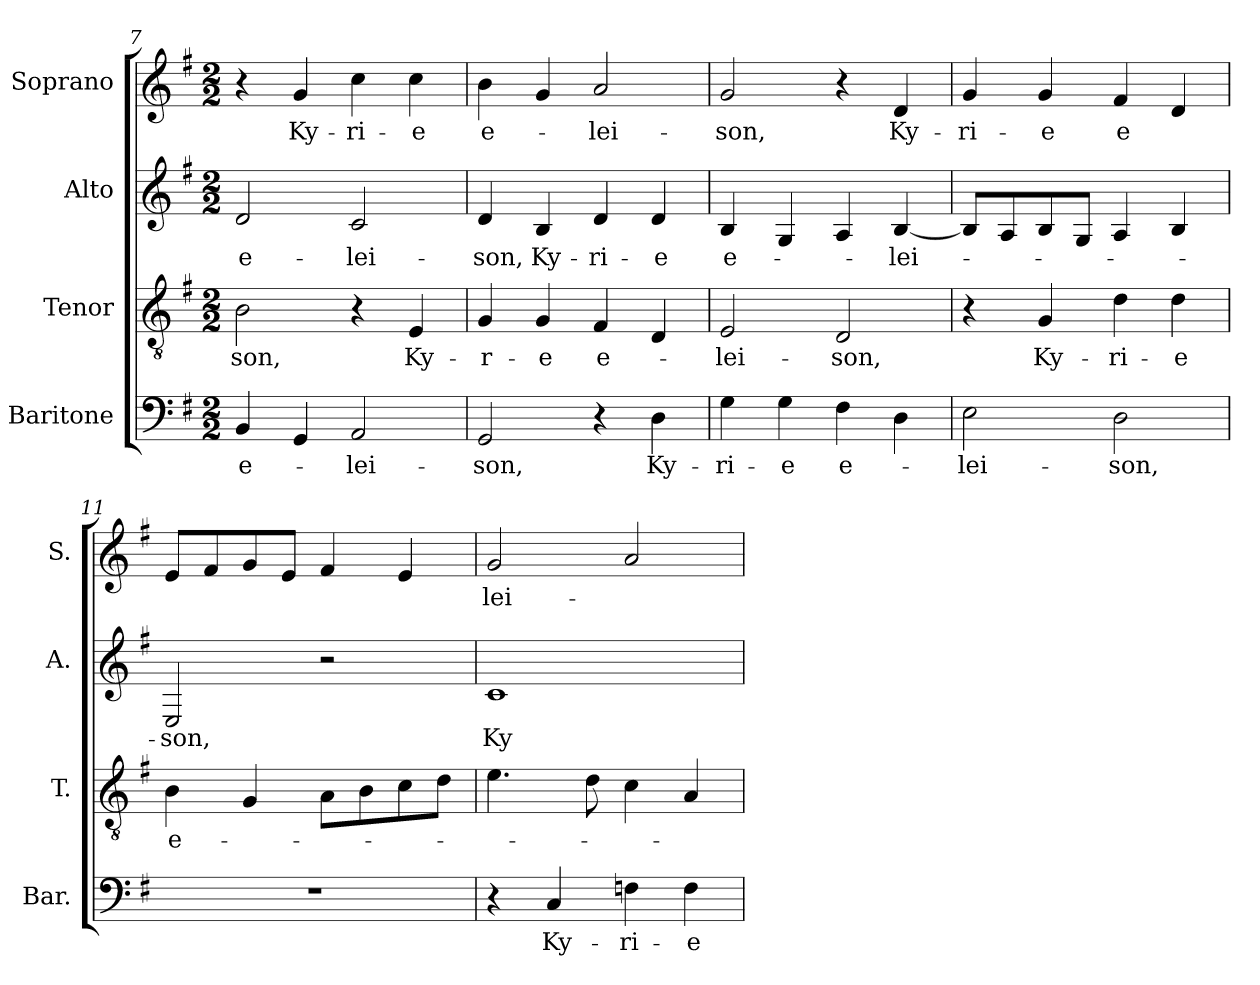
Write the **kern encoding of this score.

**kern	**text	**kern	**text	**kern	**text	**kern	**text
*part4	*part4	*part3	*part3	*part2	*part2	*part1	*part1
*staff4	*staff4	*staff3	*staff3	*staff2	*staff2	*staff1	*staff1
*I"Baritone	*	*I"Tenor	*	*I"Alto	*	*I"Soprano	*
*I'Bar.	*	*I'T.	*	*I'A.	*	*I'S.	*
*clefF4	*	*clefGv2	*	*clefG2	*	*clefG2	*
*	*	*ITrd7c12	*	*	*	*	*
*k[f#]	*	*k[f#]	*	*k[f#]	*	*k[f#]	*
*G:	*	*G:	*	*G:	*	*G:	*
*M2/2	*	*M2/2	*	*M2/2	*	*M2/2	*
=7	=7	=7	=7	=7	=7	=7	=7
!	!LO:LY:b:color=#000000	!	!	!	!	!	!
!	!	!	!LO:LY:b:color=#000000	!	!	!	!
!	!	!	!	!	!LO:LY:b:color=#000000	!	!
4BBi/	e-	2BBi\	-son,	2di/	e-	4r	.
!	!	!	!	!	!	!	!LO:LY:b:color=#000000
4GGi/	.	.	.	.	.	4gi/	Ky-
!	!LO:LY:b:color=#000000	!	!	!	!	!	!
!	!	!	!	!	!LO:LY:b:color=#000000	!	!
!	!	!	!	!	!	!	!LO:LY:b:color=#000000
2AAi/	-lei-	4r	.	2ci/	-lei-	4cci\	-ri-
!	!	!	!LO:LY:b:color=#000000	!	!	!	!
!	!	!	!	!	!	!	!LO:LY:b:color=#000000
.	.	4EEi/	Ky-	.	.	4cci\	-e
!!LO:LB:g=z
=8	=8	=8	=8	=8	=8	=8	=8
!	!LO:LY:b:color=#000000	!	!	!	!	!	!
!	!	!	!LO:LY:b:color=#000000	!	!	!	!
!	!	!	!	!	!LO:LY:b:color=#000000	!	!
!	!	!	!	!	!	!	!LO:LY:b:color=#000000
2GGi/	-son,	4GGi/	-r-	4di/	-son,	4bi\	e-
!	!	!	!LO:LY:b:color=#000000	!	!	!	!
!	!	!	!	!	!LO:LY:b:color=#000000	!	!
.	.	4GGi/	-e	4Bi/	Ky-	4gi/	.
!	!	!	!LO:LY:b:color=#000000	!	!	!	!
!	!	!	!	!	!LO:LY:b:color=#000000	!	!
!	!	!	!	!	!	!	!LO:LY:b:color=#000000
4r	.	4FF#i/	e-	4di/	-ri-	2ai/	-lei-
!	!LO:LY:b:color=#000000	!	!	!	!	!	!
!	!	!	!	!	!LO:LY:b:color=#000000	!	!
4Di\	Ky-	4DDi/	.	4di/	-e	.	.
=9	=9	=9	=9	=9	=9	=9	=9
!	!LO:LY:b:color=#000000	!	!	!	!	!	!
!	!	!	!LO:LY:b:color=#000000	!	!	!	!
!	!	!	!	!	!LO:LY:b:color=#000000	!	!
!	!	!	!	!	!	!	!LO:LY:b:color=#000000
4Gi\	-ri-	2EEi/	-lei-	4Bi/	e-	2gi/	-son,
!	!LO:LY:b:color=#000000	!	!	!	!	!	!
4Gi\	-e	.	.	4Gi/	.	.	.
!	!LO:LY:b:color=#000000	!	!	!	!	!	!
!	!	!	!LO:LY:b:color=#000000	!	!	!	!
4F#i\	e-	2DDi/	-son,	4Ai/	.	4r	.
!	!	!	!	!	!LO:LY:b:color=#000000	!	!
!	!	!	!	!	!	!	!LO:LY:b:color=#000000
4Di\	.	.	.	[4Bi/	-lei-	4di/	Ky-
=10	=10	=10	=10	=10	=10	=10	=10
!	!LO:LY:b:color=#000000	!	!	!	!	!	!
!	!	!	!	!	!	!	!LO:LY:b:color=#000000
2Ei\	-lei-	4r	.	8Bi/L]	.	4gi/	-ri-
.	.	.	.	8Ai/	.	.	.
!	!	!	!LO:LY:b:color=#000000	!	!	!	!
!	!	!	!	!	!	!	!LO:LY:b:color=#000000
.	.	4GGi/	Ky-	8Bi/	.	4gi/	-e
.	.	.	.	8Gi/J	.	.	.
!	!LO:LY:b:color=#000000	!	!	!	!	!	!
!	!	!	!LO:LY:b:color=#000000	!	!	!	!
!	!	!	!	!	!	!	!LO:LY:b:color=#000000
2Di\	-son,	4Di\	-ri-	4Ai/	.	4f#i/	e
!	!	!	!LO:LY:b:color=#000000	!	!	!	!
.	.	4Di\	-e	4Bi/	.	4di/	.
=11	=11	=11	=11	=11	=11	=11	=11
!	!	!	!LO:LY:b:color=#000000	!	!	!	!
!	!	!	!	!	!LO:LY:b:color=#000000	!	!
1r	.	4BBi\	e-	2Ei/	-son,	8ei/L	.
.	.	.	.	.	.	8f#i/	.
.	.	4GGi/	.	.	.	8gi/	.
.	.	.	.	.	.	8ei/J	.
.	.	8AAi\L	.	2r	.	4f#i/	.
.	.	8BBi\	.	.	.	.	.
.	.	8Ci\	.	.	.	4ei/	.
.	.	8Di\J	.	.	.	.	.
=12	=12	=12	=12	=12	=12	=12	=12
!	!	!	!	!	!LO:LY:b:color=#000000	!	!
!	!	!	!	!	!	!	!LO:LY:b:color=#000000
4r	.	4.Ei\	.	1ci	Ky-	2gi/	lei-
!	!LO:LY:b:color=#000000	!	!	!	!	!	!
4Ci/	Ky-	.	.	.	.	.	.
.	.	8Di\	.	.	.	.	.
!	!LO:LY:b:color=#000000	!	!	!	!	!	!
4Fni\	-ri-	4Ci\	.	.	.	2ai/	.
!	!LO:LY:b:color=#000000	!	!	!	!	!	!
4Fi\	-e	4AAi/	.	.	.	.	.
=	=	=	=	=	=	=	=
*-	*-	*-	*-	*-	*-	*-	*-
